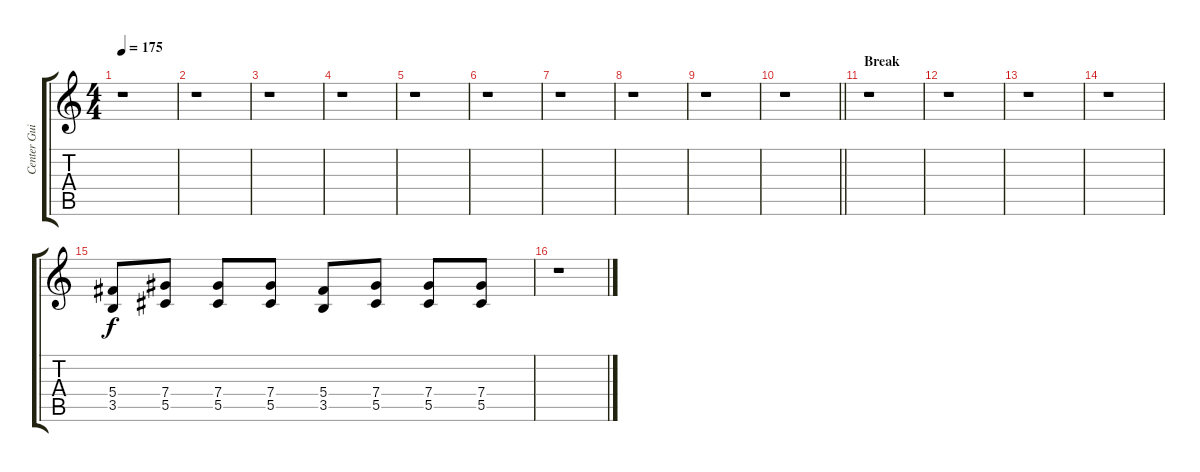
\track ("Center Guitar II" "Center Gui") {instrument distortionguitar}
\staff {score tabs}
\tuning (Eb4 Bb3 Gb3 Db3 Ab2 Db2) {hide}
\ts (4 4)
\tempo 175
\clef g2
\ks c
r.1{dy f} |
r.1 |
r.1 |
r.1 |
r.1 |
r.1 |
r.1 |
r.1 |
r.1 |
\barLineRight lightlight
r.1 |
\section ("" "Break")
r.1 |
r.1 |
r.1 |
r.1 |
(5.4 3.5).8{instrument distortionguitar} (7.4 5.5).8 (7.4 5.5).8 (7.4 5.5).8 (5.4 3.5).8 (7.4 5.5).8 (7.4 5.5).8 (7.4 5.5).8 |
r.1
